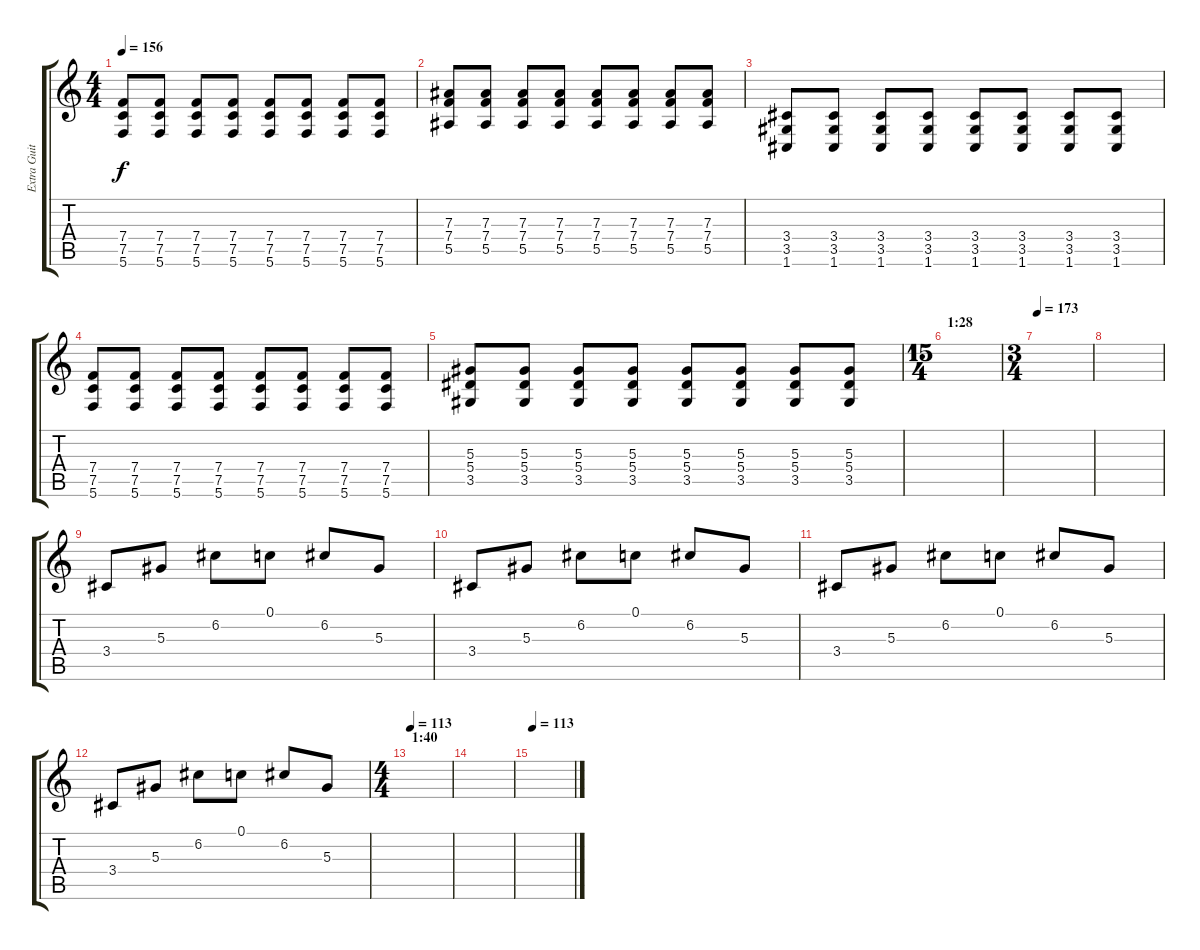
\track ("Extra Guitar" "Extra Guit") {instrument distortionguitar}
\staff {score tabs}
\tuning (C4 G3 Eb3 Bb2 F2 C2) {hide}
\ts (4 4)
\tempo 156
\clef g2
\ks c
(7.4 7.5 5.6).8{dy f} (7.4 7.5 5.6).8 (7.4 7.5 5.6).8 (7.4 7.5 5.6).8 (7.4 7.5 5.6).8 (7.4 7.5 5.6).8 (7.4 7.5 5.6).8 (7.4 7.5 5.6).8 |
(7.3 7.4 5.5).8 (7.3 7.4 5.5).8 (7.3 7.4 5.5).8 (7.3 7.4 5.5).8 (7.3 7.4 5.5).8 (7.3 7.4 5.5).8 (7.3 7.4 5.5).8 (7.3 7.4 5.5).8 |
(3.4 3.5 1.6).8 (3.4 3.5 1.6).8 (3.4 3.5 1.6).8 (3.4 3.5 1.6).8 (3.4 3.5 1.6).8 (3.4 3.5 1.6).8 (3.4 3.5 1.6).8 (3.4 3.5 1.6).8 |
(7.4 7.5 5.6).8 (7.4 7.5 5.6).8 (7.4 7.5 5.6).8 (7.4 7.5 5.6).8 (7.4 7.5 5.6).8 (7.4 7.5 5.6).8 (7.4 7.5 5.6).8 (7.4 7.5 5.6).8 |
(5.3 5.4 3.5).8 (5.3 5.4 3.5).8 (5.3 5.4 3.5).8 (5.3 5.4 3.5).8 (5.3 5.4 3.5).8 (5.3 5.4 3.5).8 (5.3 5.4 3.5).8 (5.3 5.4 3.5).8 |
\ts (15 4)
\section ("" "1:28")
|
\ts (3 4)
\tempo 173
|
|
3.4.8{volume 12 instrument acousticguitarsteel} 5.3.8 6.2.8 0.1.8 6.2.8 5.3.8 |
3.4.8 5.3.8 6.2.8 0.1.8 6.2.8 5.3.8 |
3.4.8 5.3.8 6.2.8 0.1.8 6.2.8 5.3.8 |
3.4.8 5.3.8 6.2.8 0.1.8 6.2.8 5.3.8 |
\ts (4 4)
\section ("" "1:40")
\tempo 113
|
|
\tempo 113
